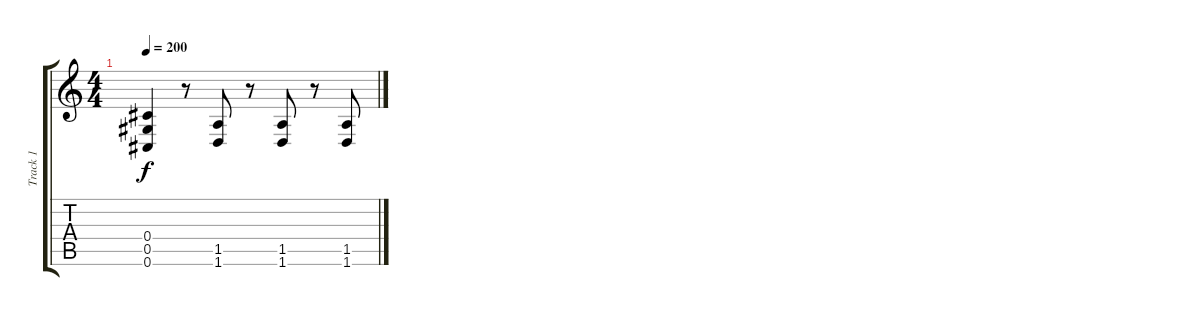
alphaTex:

\track ("Track 1" "Track 1") {instrument overdrivenguitar}
\staff {score tabs}
\tuning (Eb4 Bb3 Gb3 Db3 Ab2 Db2) {hide}
\ts (4 4)
\tempo 200
\clef g2
\ks c
(0.4 0.5 0.6).4{dy f} r.8 (1.5 1.6).8 r.8 (1.5 1.6).8 r.8 (1.5 1.6).8
